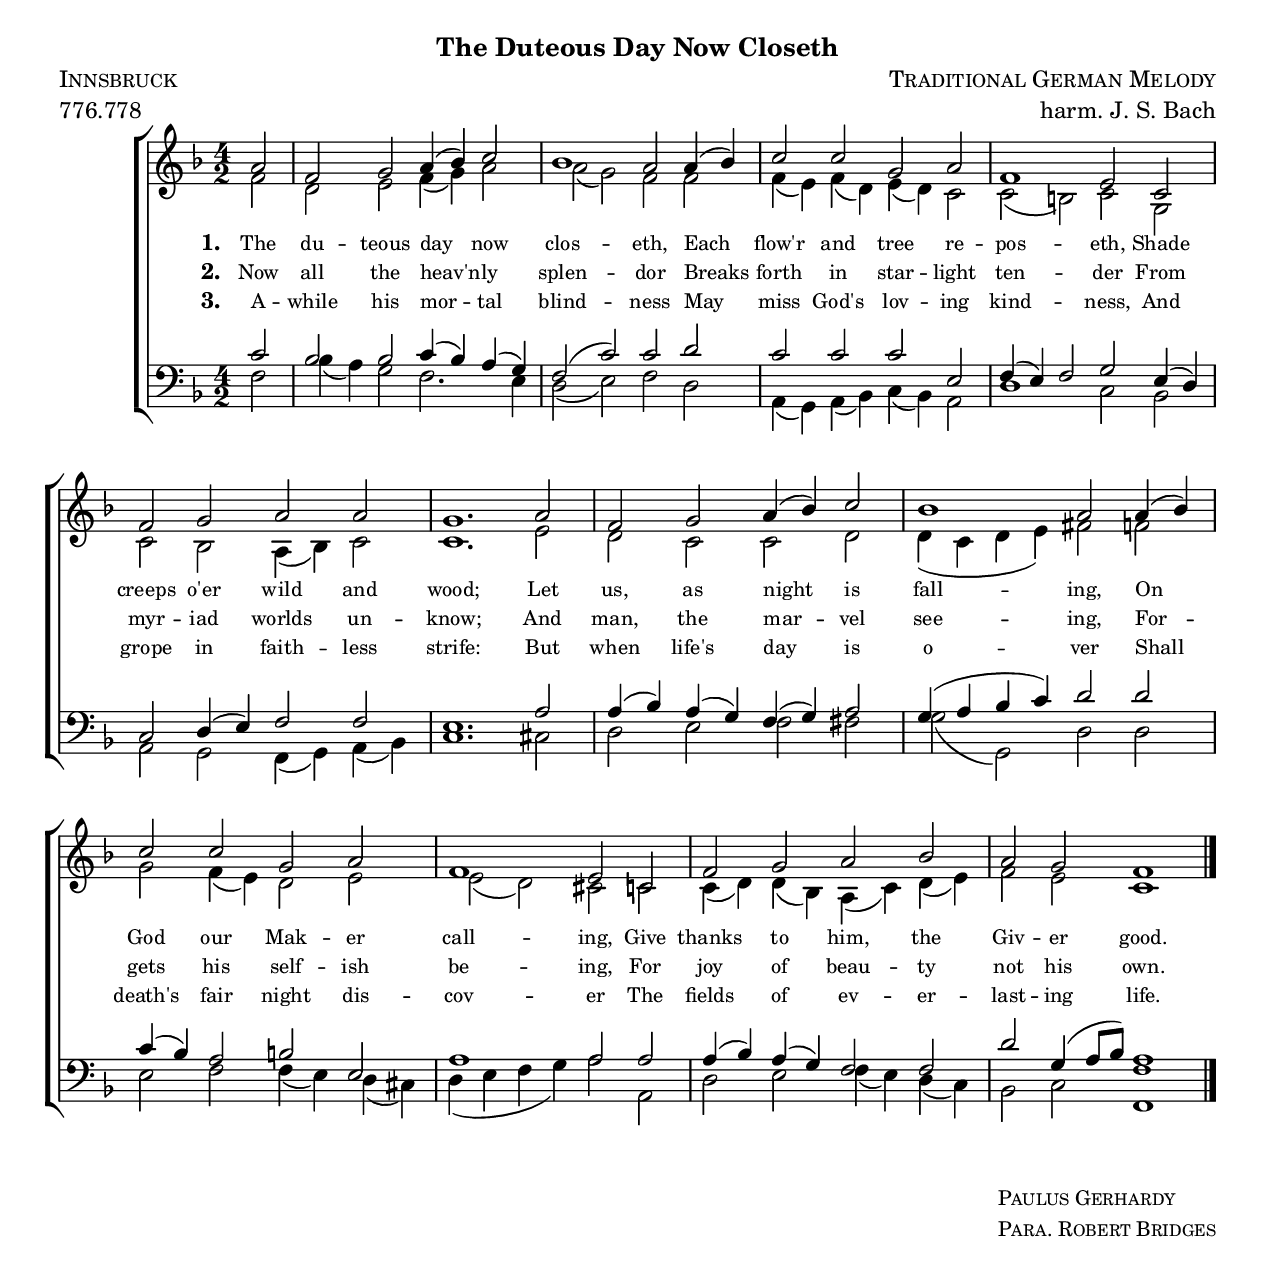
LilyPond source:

% Version 1.1
% Last edit: March 24, 2006
% The music and words produced by this source code are believed
% to be in the public domain in the United States. The source
% code itself is covered by the Creative Commons Attribution-
% NonCommercial license, 
% http://creativecommons.org/licenses/by-nc/2.5/
% Attribution: Geoff Horton

\version "2.7.38"
\include "english.ly"

#(set-default-paper-size "letter")
#(set-global-staff-size 20)

title = "The Duteous Day Now Closeth"
composer = "Traditional German Melody"
poet = "Paulus Gerhardy"
piece = "Innsbruck"
meter = "776.778"
arranger = "harm. J. S. Bach"
translator = "Para. Robert Bridges"


world = {
  \key f \major
  \time 4/2
  \partial 2*1
}

melody = \relative c'' {
  \world
  a2 |
  f g a4( bf) c2 |
  bf1 a2 a4( bf) |
  c2 c g a |
  f1 e2 c |
  f g a a |
  g1. a2 |
  f g a4( bf) c2 |
  bf1 a2 a4( bf) |
  c2 c g a |
  f1 e2 c |
  f g a bf |
  a g f1 \bar "|."
}


alto = \relative c' {
  \world
  f2 |
  d e f4( g) a2 |
  a( g) f f |
  f4( e) f( d) e( d) c2 |
  c( b) c g |
  c bf a4( bf) c2 |
  c1. e2 |
  d c c d |
  d4( c d e) fs2 f |
  g f4( e) d2 e |
  e( d) cs c |
  c4( d) d( bf) a( c) d( e) |
  f2 e2 c1
}

tenor = \relative c' {
  \world
  c2 |
  bf bf c4( bf) a( g) |
  f2( c') c d |
  c c c e, |
  f4( e) f2 g e4( d) |
  c2 d4( e) f2 f |
  e1. a2 |
  a4( bf) a( g) f( g) a2 |
  g4( a bf c) d2 d |
  c4( bf) a2 b e, |
  a1 a2 a |
  a4( bf) a( g) f2 f |
  d' g,4( a8[ bf]) a1 \bar "|."
}

bass = \relative c {
  \world
  f2 |
  bf4( a) g2 f2. e4 |
  d2( e) f d |
  a4( g) a( bf) c( bf) a2 |
  d1 c2 bf |
  a g f4( g) a( bf) |
  c1. cs2 |
  d e f fs |
  g( g,) d' d |
  e f f4( e) d( cs) |
  d( e f g) a2 a, |
  d e f4( e) d( c) |
  bf2 c < \tweak #'font-size #-1 f f, >1
}

verseOne = \lyricmode {
  \set stanza = "1. "
  The du -- teous day now clos -- eth,
  Each flow'r and tree re -- pos -- eth,
  Shade creeps o'er wild and wood;
  Let us, as night is fall -- ing,
  On God our Mak -- er call -- ing,
  Give thanks to him, the Giv -- er good.
}

verseTwo = \lyricmode {
  \set stanza = "2. "
  Now all the heav'n -- ly splen -- dor
  Breaks forth in star -- light ten -- der
  From myr -- iad worlds un -- know;
  And man, the mar -- vel see -- ing,
  For -- gets his self -- ish be -- ing,
  For joy of beau -- ty not his own.
}

verseThree = \lyricmode {
  \set stanza = "3. "
  A -- while his mor -- tal blind -- ness
  May miss God's lov -- ing kind -- ness,
  And grope in faith -- less strife:
  But when life's day is o -- ver
  Shall death's fair night dis -- cov -- er
  The fields of ev -- er -- last -- ing life.
}

\markup {
  \column {
    \fill-line { \large \bold \title } % title
    \fill-line { \caps \piece               % piece
	         \caps \composer      % composer
	  }
    \fill-line { \meter          % meter
	         \arranger           % arranger
	  }
  }
}

\score {
  \context ChoirStaff <<
    \context Staff = upper <<
      \context Voice =
         sopranos { \voiceOne << \melody >> }
      \context Voice =
         altos { \voiceTwo << \alto >> }
      \context Lyrics = one \lyricsto sopranos \verseOne
      \context Lyrics = two \lyricsto sopranos \verseTwo
      \context Lyrics = three \lyricsto sopranos \verseThree
    >>
    \context Staff = lower <<
      \clef bass
      \context Voice =
        tenors { \voiceOne << \tenor >> }
      \context Voice =
        basses { \voiceTwo << \bass >> }
    >>
  >>
  \layout {
    \context {
      \Score
      % **** Turns off bar numbering
      \remove "Bar_number_engraver"
    }
    \context {
      \Lyrics
      % **** Prevents lyrics from running too close together
      \override LyricSpace #'minimum-distance = #0.6
      % **** Makes the text of lyrics a little smaller
      \override LyricText #'font-size = #-1
      % **** Moves lines of lyrics closer together
      \override VerticalAxisGroup #'minimum-Y-extent = #'(-1 . 1)
    }
  }
}

\markup {
  \fill-line {
    " "
    \column {
      \small \caps \poet % poet
      \small \caps \translator % translator
    }
  }
}


\paper {
  ragged-bottom = ##t
  top-margin = 0.25\in
  bottom-margin = 0.25\in
}

%{
  Per _The Hymnal 1940_, 181.
  Change log:
  3-24-06 convert to 2.8 and current formatting
%}

